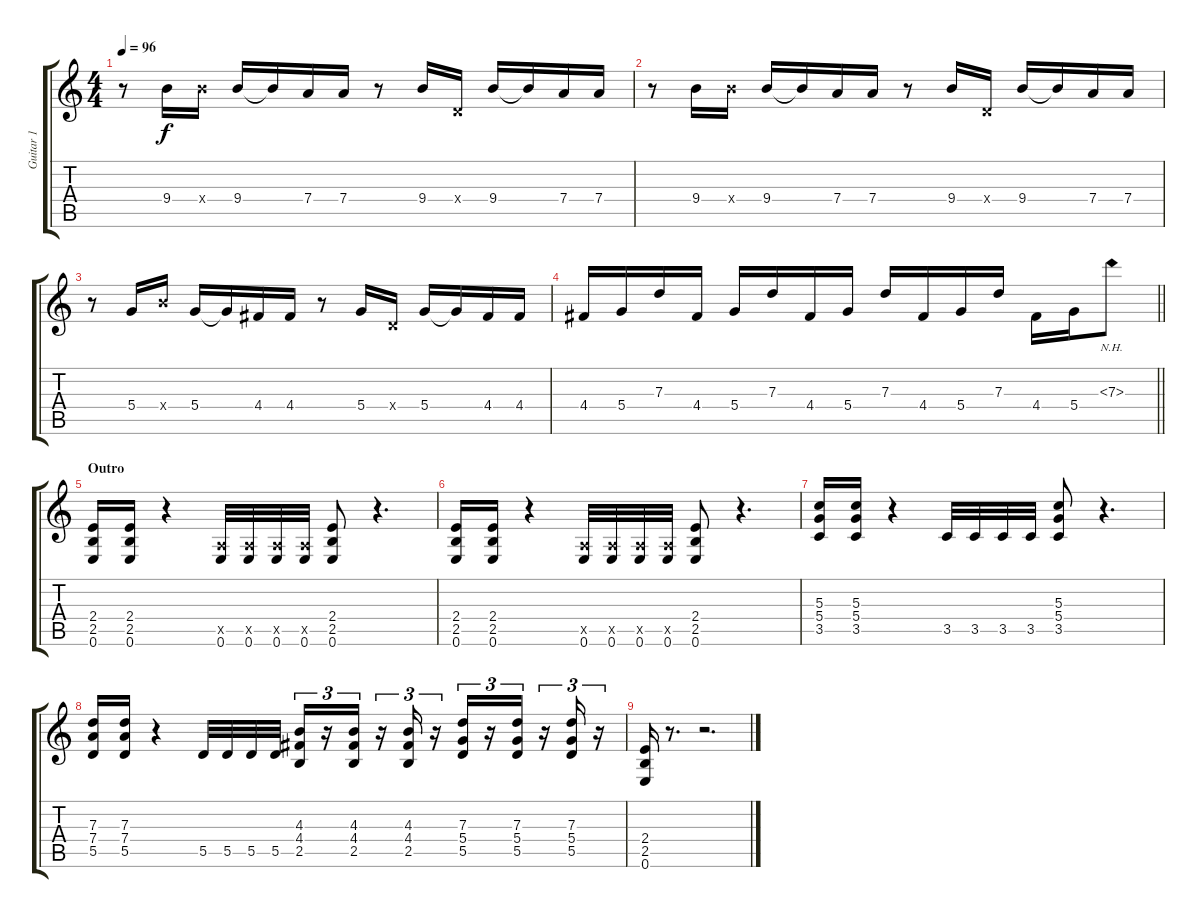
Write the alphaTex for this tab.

\track ("Guitar 1" "Guitar 1") {instrument electricguitarjazz}
\staff {score tabs}
\tuning (E4 B3 G3 D3 A2 E2) {hide}
\ts (4 4)
\tempo 96
\clef g2
\ks c
r.8{dy f instrument distortionguitar} 9.4.16 9.4{x}.16 9.4.16 9.4{t}.16 7.4.16 7.4.16 r.8 9.4.16 0.4{x}.16 9.4.16 9.4{t}.16 7.4.16 7.4.16 |
r.8 9.4.16 9.4{x}.16 9.4.16 9.4{t}.16 7.4.16 7.4.16 r.8 9.4.16 0.4{x}.16 9.4.16 9.4{t}.16 7.4.16 7.4.16 |
r.8 5.4.16 9.4{x}.16 5.4.16 5.4{t}.16 4.4.16 4.4.16 r.8 5.4.16 0.4{x}.16 5.4.16 5.4{t}.16 4.4.16 4.4.16 |
\barLineRight lightlight
4.4.16 5.4.16 7.3.16 4.4.16 5.4.16 7.3.16 4.4.16 5.4.16 7.3.16 4.4.16 5.4.16 7.3.16 4.4.16 5.4.16 7.3{nh}.8{instrument guitarharmonics} |
\section ("" "Outro")
(2.4 2.5 0.6).16{instrument distortionguitar} (2.4 2.5 0.6).16 r.4 (0.5{x} 0.6).32 (0.5{x} 0.6).32 (0.5{x} 0.6).32 (0.5{x} 0.6).32 (2.4 2.5 0.6).8 r.4{d} |
(2.4 2.5 0.6).16{instrument distortionguitar} (2.4 2.5 0.6).16 r.4 (0.5{x} 0.6).32 (0.5{x} 0.6).32 (0.5{x} 0.6).32 (0.5{x} 0.6).32 (2.4 2.5 0.6).8 r.4{d} |
(5.3 5.4 3.5).16{instrument distortionguitar} (5.3 5.4 3.5).16 r.4 3.5.32 3.5.32 3.5.32 3.5.32 (5.3 5.4 3.5).8 r.4{d} |
(7.3 7.4 5.5).16 (7.3 7.4 5.5).16 r.4 5.5.32 5.5.32 5.5.32 5.5.32 (4.3 4.4 2.5).16{tu (3 2)} r.16{tu (3 2)} (4.3 4.4 2.5).16{tu (3 2)} r.16{tu (3 2)} (4.3 4.4 2.5).16{tu (3 2)} r.16{tu (3 2)} (7.3 5.4 5.5).16{tu (3 2)} r.16{tu (3 2)} (7.3 5.4 5.5).16{tu (3 2)} r.16{tu (3 2)} (7.3 5.4 5.5).16{tu (3 2)} r.16{tu (3 2)} |
(2.4 2.5 0.6).16 r.8{d} r.2{d}
